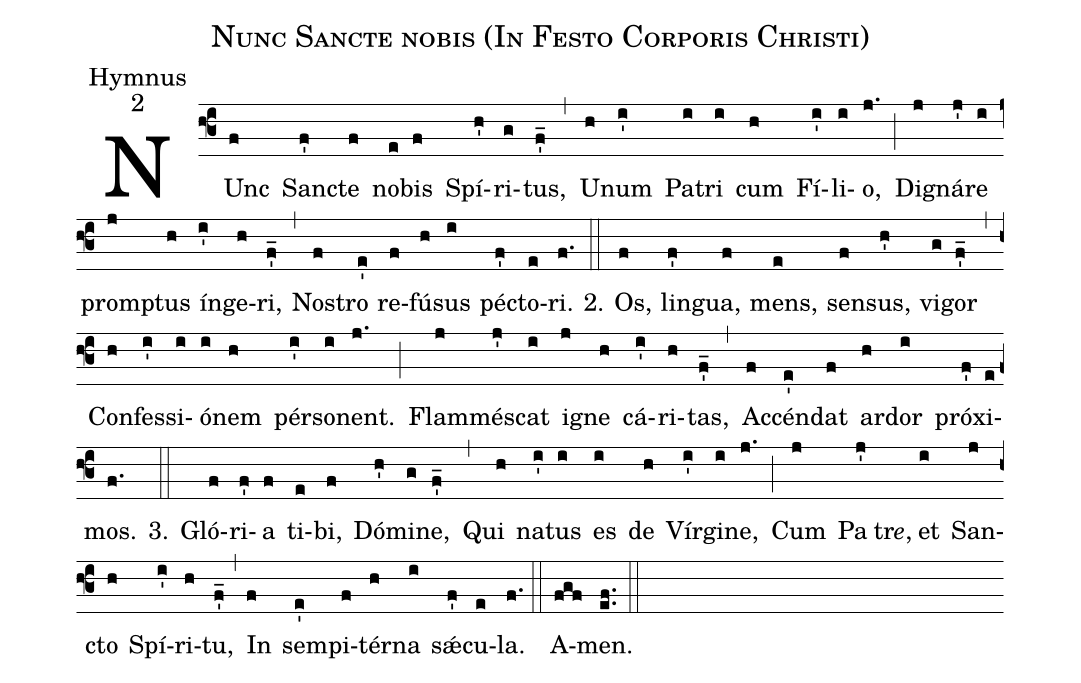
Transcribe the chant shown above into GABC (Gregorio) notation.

name:Nunc Sancte nobis (In Festo Corporis Christi);
office-part:Hymnus;
mode:2;
%%
(f3)NUnc(f) San(f')cte(f) no(e)bis(f) Spí(h')ri(g)tus,(f_') (,)
U(h)num(i') Pa(i)tri(i) cum(h) Fí(i')li(i)o,(j.) (;)
Di(j)gná(j')re(i) prom(j)ptus(h) ín(i')ge(h)ri,(f_') (,)
No(f)stro(e') re(f)fú(h)sus(i) pé(f')cto(e)ri.(f.)


2.(::) Os,(f) lin(f')gua,(f) mens,(e) sen(f)sus,(h') vi(g)gor(f_') (,)
Con(h)fes(i')si(i)ó(i)nem(h) pér(i')so(i)nent.(j.) (;)
Flam(j)mé(j')scat(i) i(j)gne(h) cá(i')ri(h)tas,(f_') (,)
Ac(f)cén(e')dat(f) ar(h)dor(i) pró(f')xi(e)mos.(f.)

3.(::) Gló(f)ri(f')a(f) ti(e)bi,(f) Dó(h')mi(g)ne,(f_') (,)
Qui(h) na(i')tus(i) es(i) de(h) Vír(i')gi(i)ne,(j.) (;)
Cum(j) Pa(j')tr<i>e</i>,() et(i) San(j)cto(h) Spí(i')ri(h)tu,(f_') (,)
In(f) sem(e')pi(f)tér(h)na(i) sǽ(f')cu(e)la.(f.) (::)
A(fgf)men.(ef..) (::)
